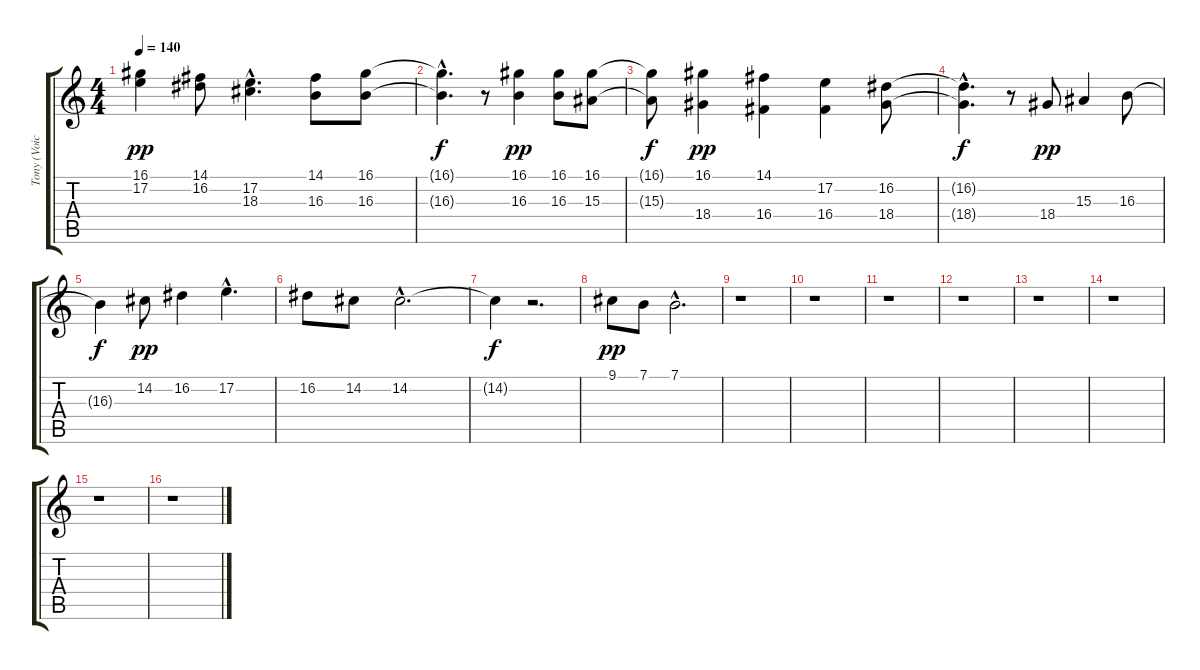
\track ("Tony (Voice)" "Tony (Voic") {instrument lead6voice}
\staff {score tabs}
\tuning (E4 B3 G3 D3 A2 E2) {hide}
\ts (4 4)
\tempo 140
\clef g2
\ks c
(16.1 17.2).4{dy pp} (14.1 16.2).8 (17.2{hac} 18.3{hac}).4{d} (14.1 16.3).8 (16.1 16.3).8 |
(16.1{hac t} 16.3{hac t}).4{d dy f} r.8 (16.1 16.3).4{dy pp} (16.1 16.3).8 (16.1 15.3).8 |
(16.1{t} 15.3{t}).8{dy f} (16.1 18.4).4{dy pp} (14.1 16.4).4 (17.2 16.4).4 (16.2 18.4).8 |
(16.2{hac t} 18.4{hac t}).4{d dy f} r.8 18.4.8{dy pp} 15.3.4 16.3.8 |
16.3{t}.4{dy f} 14.2.8{dy pp} 16.2.4 17.2{hac}.4{d} |
16.2.8 14.2.8 14.2{hac}.2{d} |
14.2{t}.4{dy f} r.2{d} |
9.1.8{dy pp} 7.1.8 7.1{hac}.2{d} |
r.1 |
r.1 |
r.1 |
r.1 |
r.1 |
r.1 |
r.1 |
r.1
